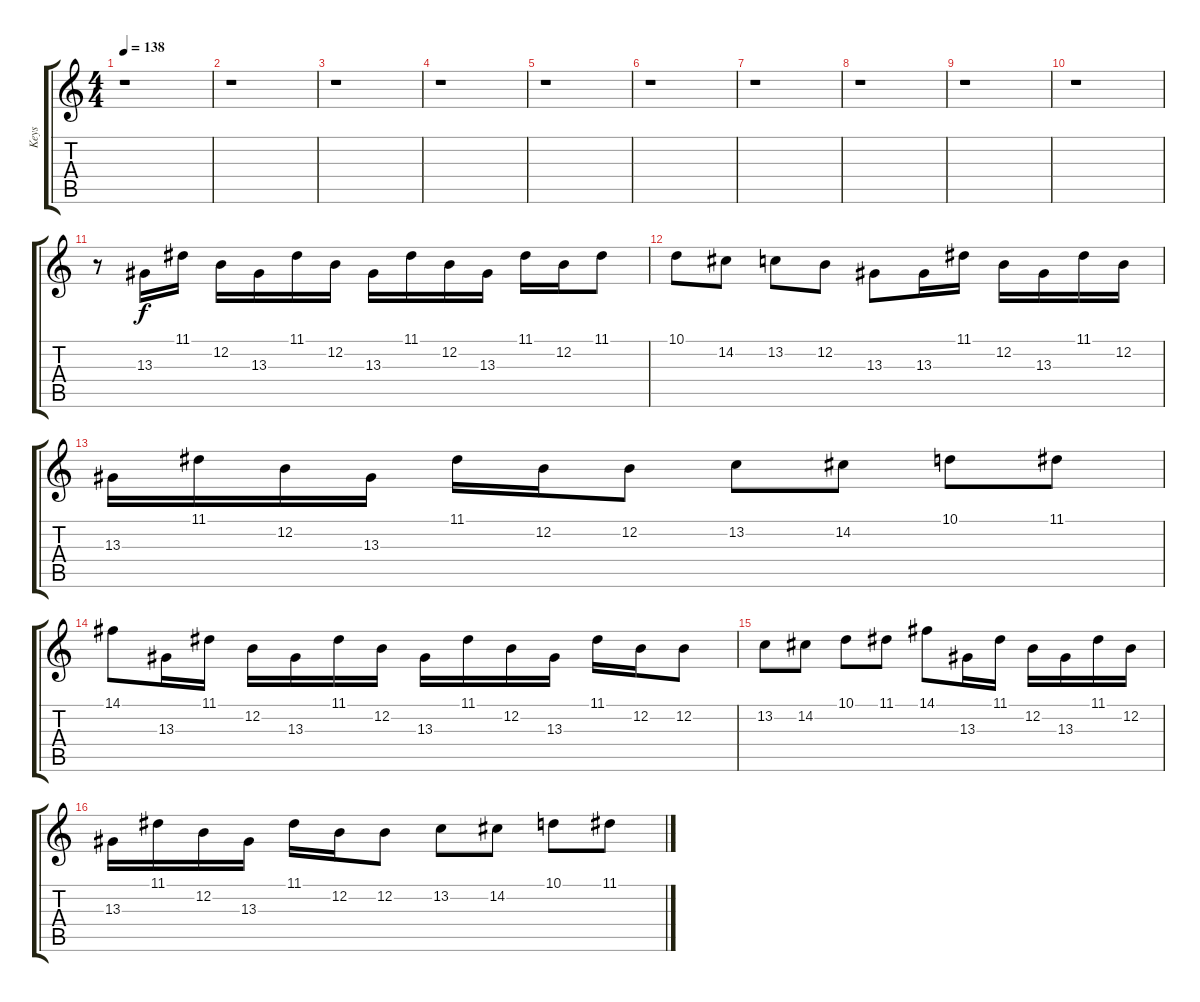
\track ("Keys" "Keys") {instrument percussiveorgan}
\staff {score tabs}
\tuning (E4 B3 G3 D3 A2 E2) {hide}
\ts (4 4)
\tempo 138
\clef g2
\ks c
r.1{dy mf} |
r.1 |
r.1 |
r.1 |
r.1 |
r.1 |
r.1 |
r.1 |
r.1 |
r.1 |
r.8 13.3.16{dy f balance 0 instrument rockorgan} 11.1.16 12.2.16 13.3.16 11.1.16 12.2.16 13.3.16 11.1.16 12.2.16 13.3.16 11.1.16 12.2.16 11.1.8 |
10.1.8 14.2.8 13.2.8 12.2.8 13.3.8 13.3.16 11.1.16 12.2.16 13.3.16 11.1.16 12.2.16 |
13.3.16 11.1.16 12.2.16 13.3.16 11.1.16 12.2.16 12.2.8 13.2.8 14.2.8 10.1.8 11.1.8 |
14.1.8 13.3.16 11.1.16 12.2.16 13.3.16 11.1.16 12.2.16 13.3.16 11.1.16 12.2.16 13.3.16 11.1.16 12.2.16 12.2.8 |
13.2.8 14.2.8 10.1.8 11.1.8 14.1.8 13.3.16 11.1.16 12.2.16 13.3.16 11.1.16 12.2.16 |
13.3.16 11.1.16 12.2.16 13.3.16 11.1.16 12.2.16 12.2.8 13.2.8 14.2.8 10.1.8 11.1.8
